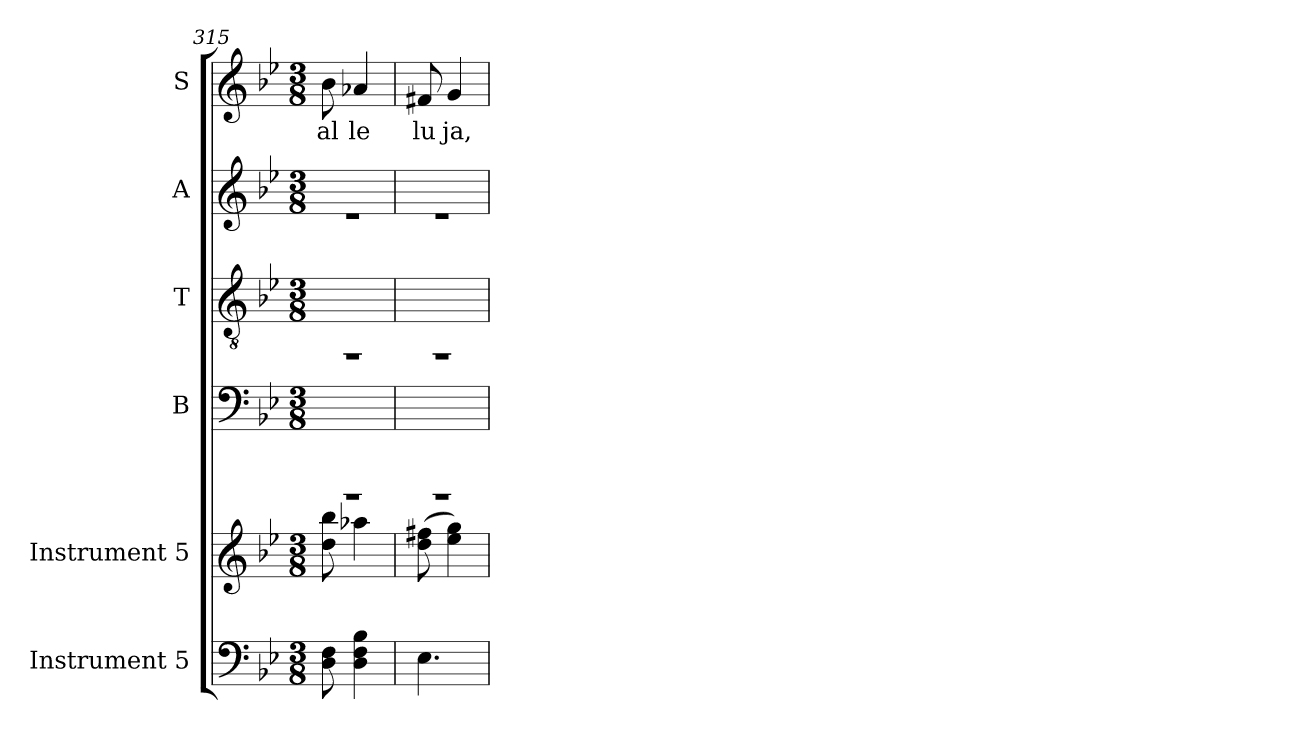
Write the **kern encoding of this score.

**kern	**kern	**kern	**kern	**kern	**kern	**text
*part6	*part5	*part4	*part3	*part2	*part1	*part1
*staff6	*staff5	*staff4	*staff3	*staff2	*staff1	*staff1
*I"Instrument 5	*I"Instrument 5	*I"B	*I"T	*I"A	*I"S	*
*	*	*I'B	*I'T	*I'A	*I'S	*
*clefF4	*clefG2	*clefF4	*clefGv2	*clefG2	*clefG2	*
*k[b-e-]	*k[b-e-]	*k[b-e-]	*k[b-e-]	*k[b-e-]	*k[b-e-]	*
*B-:	*B-:	*B-:	*B-:	*B-:	*B-:	*
*M3/8	*M3/8	*M3/8	*M3/8	*M3/8	*M3/8	*
=315	=315	=315	=315	=315	=315	=315
!	!	!	!	!	!	!LO:LY:b:cj
8D\ 8F\	8dd\ 8bb-\	4.rCCC	4.rFF	4.rf	8b-\	al
!	!	!	!	!	!	!LO:LY:b:cj
4B-\ 4F\ 4D\	4aa-X\	.	.	.	4a-X/	le
=316	=316	=316	=316	=316	=316	=316
!	!	!	!	!	!	!LO:LY:b:cj
4.E-\	(>8dd\ 8ff#X\	4.rCCC	4.rFF	4.rf	8f#X/	lu
!	!	!	!	!	!	!LO:LY:b:cj
.	4ee-\ 4gg\)	.	.	.	4g/	ja,
=	=	=	=	=	=	=
*-	*-	*-	*-	*-	*-	*-
